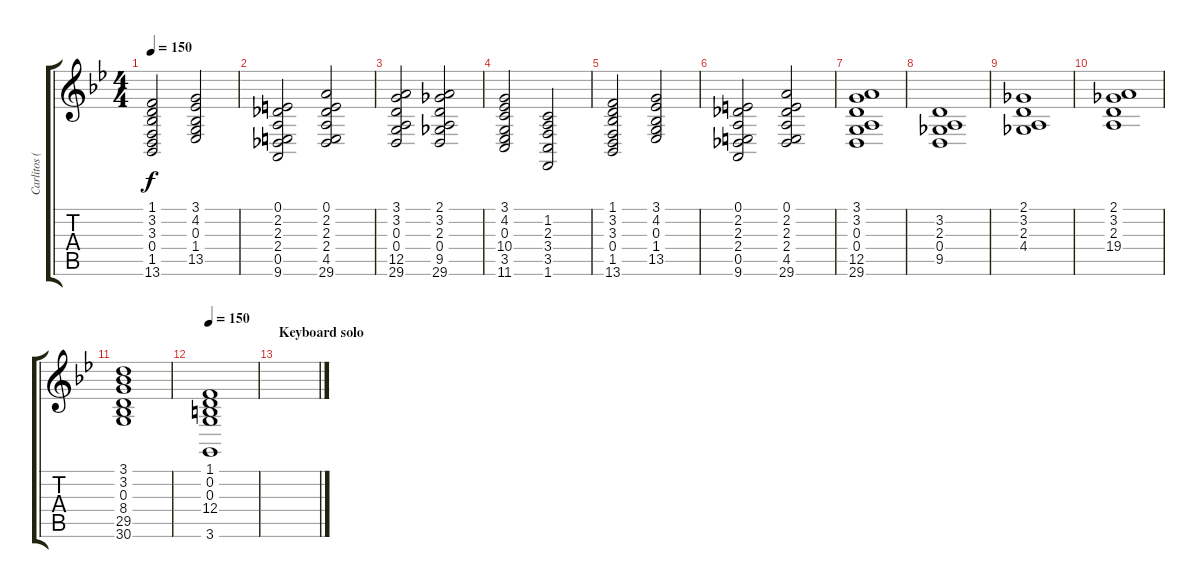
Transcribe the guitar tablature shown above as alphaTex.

\track ("Carlitos (Kb Pad)" "Carlitos (") {instrument choiraahs}
\staff {score tabs}
\tuning (E4 B3 G3 D3 A2 E2) {hide}
\ts (4 4)
\tempo 150
\clef g2
\ks gminor
(1.1 3.2 3.3 0.4 1.5 13.6).2{dy f} (3.1 4.2 0.3 1.4 13.5).2 |
(0.1 2.2 2.3 2.4 0.5 9.6).2 (0.1 2.2 2.3 2.4 4.5 29.6).2 |
(3.1 3.2 0.3 0.4 12.5 29.6).2 (2.1 3.2 2.3 0.4 9.5 29.6).2 |
(3.1 4.2 0.3 10.4 3.5 11.6).2 (1.2 2.3 3.4 3.5 1.6).2 |
(1.1 3.2 3.3 0.4 1.5 13.6).2 (3.1 4.2 0.3 1.4 13.5).2 |
(0.1 2.2 2.3 2.4 0.5 9.6).2 (0.1 2.2 2.3 2.4 4.5 29.6).2 |
(3.1 3.2 0.3 0.4 12.5 29.6).1 |
(3.2 2.3 0.4 9.5).1 |
(2.1 3.2 2.3 4.4).1 |
(2.1 3.2 2.3 19.4).1 |
(3.1 3.2 0.3 8.4 29.5 30.6).1 |
\tempo 150
(1.1 0.2 0.3 12.4 3.6).1 |
\section ("" "Keyboard solo")
